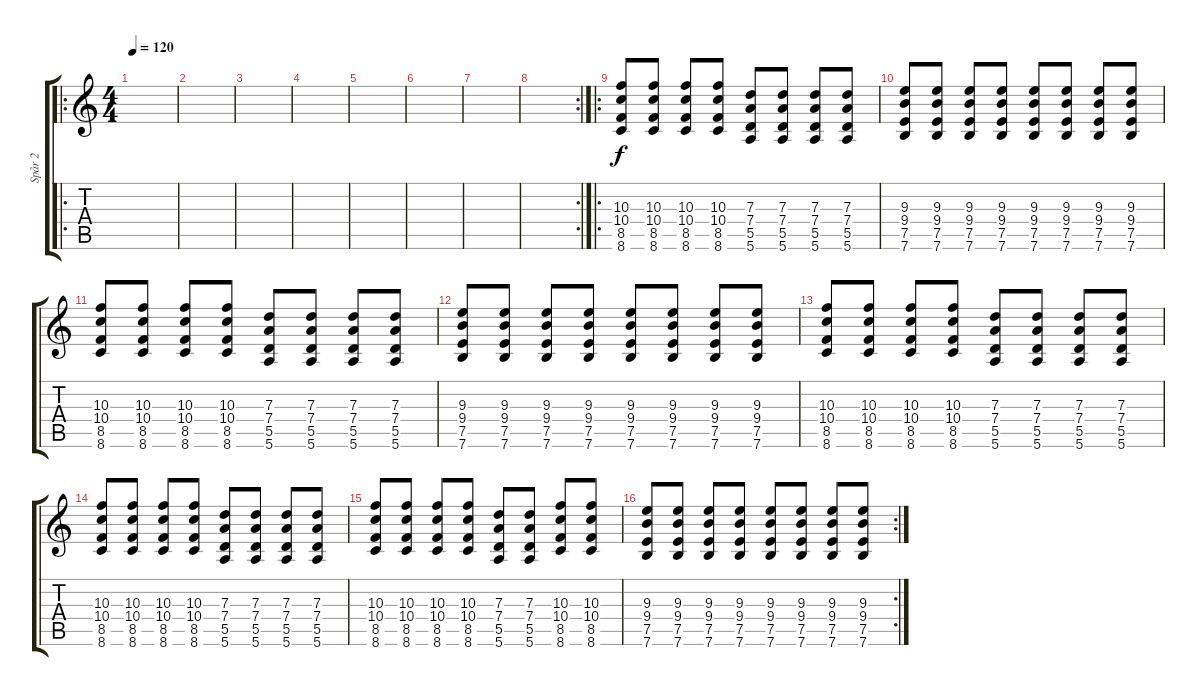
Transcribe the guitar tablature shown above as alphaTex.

\track ("Spår 2" "Spår 2") {instrument overdrivenguitar}
\staff {score tabs}
\tuning (E4 B3 G3 D3 A2 E2) {hide}
\ro
\ts (4 4)
\tempo 120
\clef g2
\ks c
|
|
|
|
|
|
|
\rc 2
|
\ro
(10.3 10.4 8.5 8.6).8{instrument distortionguitar} (10.3 10.4 8.5 8.6).8 (10.3 10.4 8.5 8.6).8 (10.3 10.4 8.5 8.6).8 (7.3 7.4 5.5 5.6).8 (7.3 7.4 5.5 5.6).8 (7.3 7.4 5.5 5.6).8 (7.3 7.4 5.5 5.6).8 |
(9.3 9.4 7.5 7.6).8 (9.3 9.4 7.5 7.6).8 (9.3 9.4 7.5 7.6).8 (9.3 9.4 7.5 7.6).8 (9.3 9.4 7.5 7.6).8 (9.3 9.4 7.5 7.6).8 (9.3 9.4 7.5 7.6).8 (9.3 9.4 7.5 7.6).8 |
(10.3 10.4 8.5 8.6).8{instrument distortionguitar} (10.3 10.4 8.5 8.6).8 (10.3 10.4 8.5 8.6).8 (10.3 10.4 8.5 8.6).8 (7.3 7.4 5.5 5.6).8 (7.3 7.4 5.5 5.6).8 (7.3 7.4 5.5 5.6).8 (7.3 7.4 5.5 5.6).8 |
(9.3 9.4 7.5 7.6).8 (9.3 9.4 7.5 7.6).8 (9.3 9.4 7.5 7.6).8 (9.3 9.4 7.5 7.6).8 (9.3 9.4 7.5 7.6).8 (9.3 9.4 7.5 7.6).8 (9.3 9.4 7.5 7.6).8 (9.3 9.4 7.5 7.6).8 |
(10.3 10.4 8.5 8.6).8 (10.3 10.4 8.5 8.6).8 (10.3 10.4 8.5 8.6).8 (10.3 10.4 8.5 8.6).8 (7.3 7.4 5.5 5.6).8 (7.3 7.4 5.5 5.6).8 (7.3 7.4 5.5 5.6).8 (7.3 7.4 5.5 5.6).8 |
(10.3 10.4 8.5 8.6).8 (10.3 10.4 8.5 8.6).8 (10.3 10.4 8.5 8.6).8 (10.3 10.4 8.5 8.6).8 (7.3 7.4 5.5 5.6).8 (7.3 7.4 5.5 5.6).8 (7.3 7.4 5.5 5.6).8 (7.3 7.4 5.5 5.6).8 |
(10.3 10.4 8.5 8.6).8 (10.3 10.4 8.5 8.6).8 (10.3 10.4 8.5 8.6).8 (10.3 10.4 8.5 8.6).8 (7.3 7.4 5.5 5.6).8 (7.3 7.4 5.5 5.6).8 (10.3 10.4 8.5 8.6).8 (10.3 10.4 8.5 8.6).8 |
\rc 2
(9.3 9.4 7.5 7.6).8 (9.3 9.4 7.5 7.6).8 (9.3 9.4 7.5 7.6).8 (9.3 9.4 7.5 7.6).8 (9.3 9.4 7.5 7.6).8 (9.3 9.4 7.5 7.6).8 (9.3 9.4 7.5 7.6).8 (9.3 9.4 7.5 7.6).8
